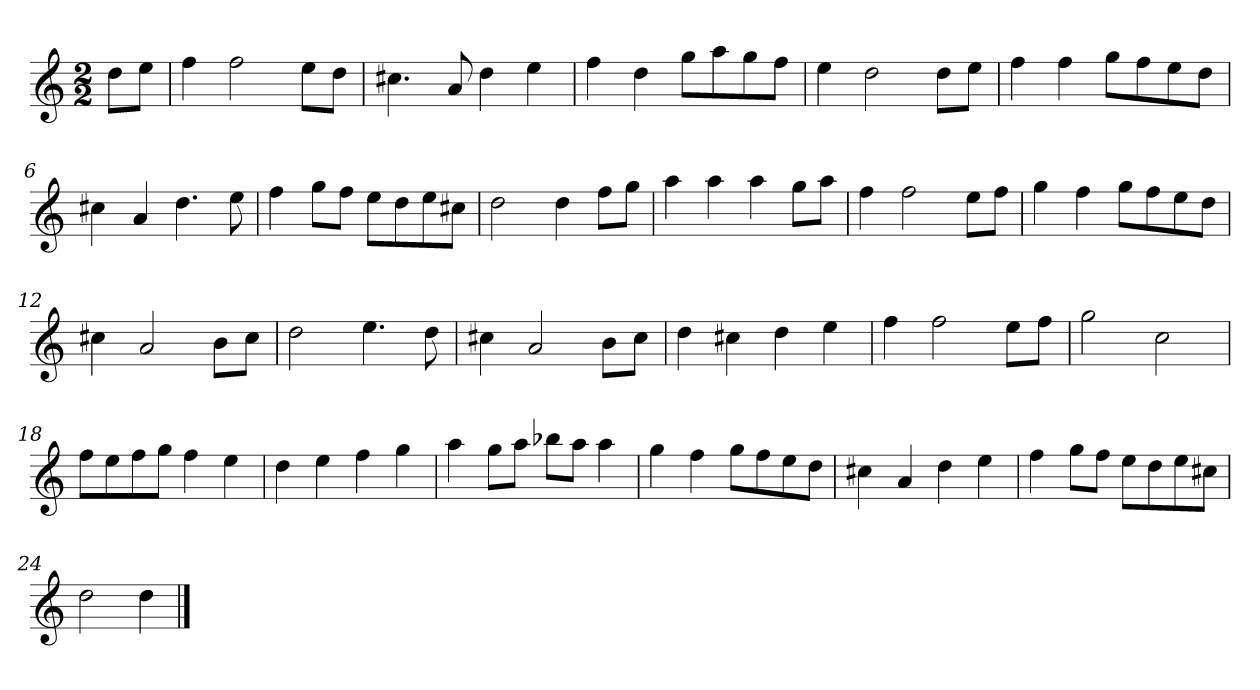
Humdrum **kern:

**kern
*part1
*staff1
*k[]
*M2/2
*MM120
=
8ddL
8eeJ
=1
4ff
2ff
8eeL
8ddJ
=2
4.cc#X
8a
4dd
4ee
=3
4ff
4dd
8ggL
8aa
8gg
8ffJ
=4
4ee
2dd
8ddL
8eeJ
=5
4ff
4ff
8ggL
8ff
8ee
8ddJ
=6
4cc#X
4a
4.dd
8ee
=7
4ff
8ggL
8ffJ
8eeL
8dd
8ee
8cc#XJ
=8
2dd
4dd
8ffL
8ggJ
=9
4aa
4aa
4aa
8ggL
8aaJ
=10
4ff
2ff
8eeL
8ffJ
=11
4gg
4ff
8ggL
8ff
8ee
8ddJ
=12
4cc#X
2a
8bL
8cc#J
=13
2dd
4.ee
8dd
=14
4cc#X
2a
8bL
8cc#J
=15
4dd
4cc#X
4dd
4ee
=16
4ff
2ff
8eeL
8ffJ
=17
2gg
2cc
=18
8ffL
8ee
8ff
8ggJ
4ff
4ee
=19
4dd
4ee
4ff
4gg
=20
4aa
8ggL
8aaJ
8bb-XL
8aaJ
4aa
=21
4gg
4ff
8ggL
8ff
8ee
8ddJ
=22
4cc#X
4a
4dd
4ee
=23
4ff
8ggL
8ffJ
8eeL
8dd
8ee
8cc#XJ
=24
2dd
4dd
==
*-
